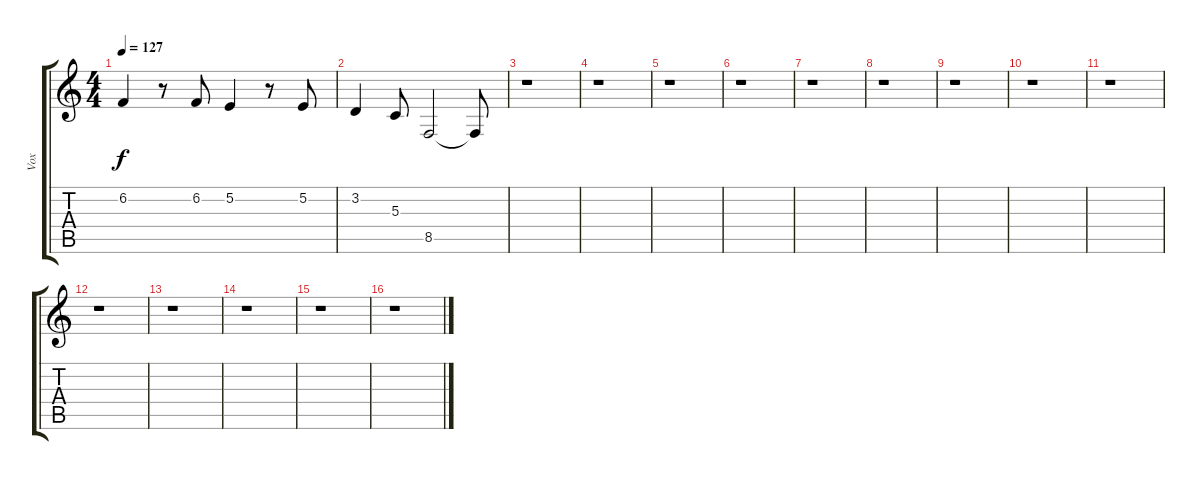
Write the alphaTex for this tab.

\track ("Vox" "Vox") {instrument lead6voice}
\staff {score tabs}
\tuning (E4 B3 G3 D3 A2 E2) {hide}
\ts (4 4)
\tempo 127
\clef g2
\ks c
6.2{t}.4{dy f} r.8 6.2.8 5.2.4 r.8 5.2.8 |
3.2.4 5.3.8 8.5.2 8.5{t}.8 |
r.1 |
r.1 |
r.1 |
r.1 |
r.1 |
r.1 |
r.1 |
r.1 |
r.1 |
r.1 |
r.1 |
r.1 |
r.1 |
r.1
